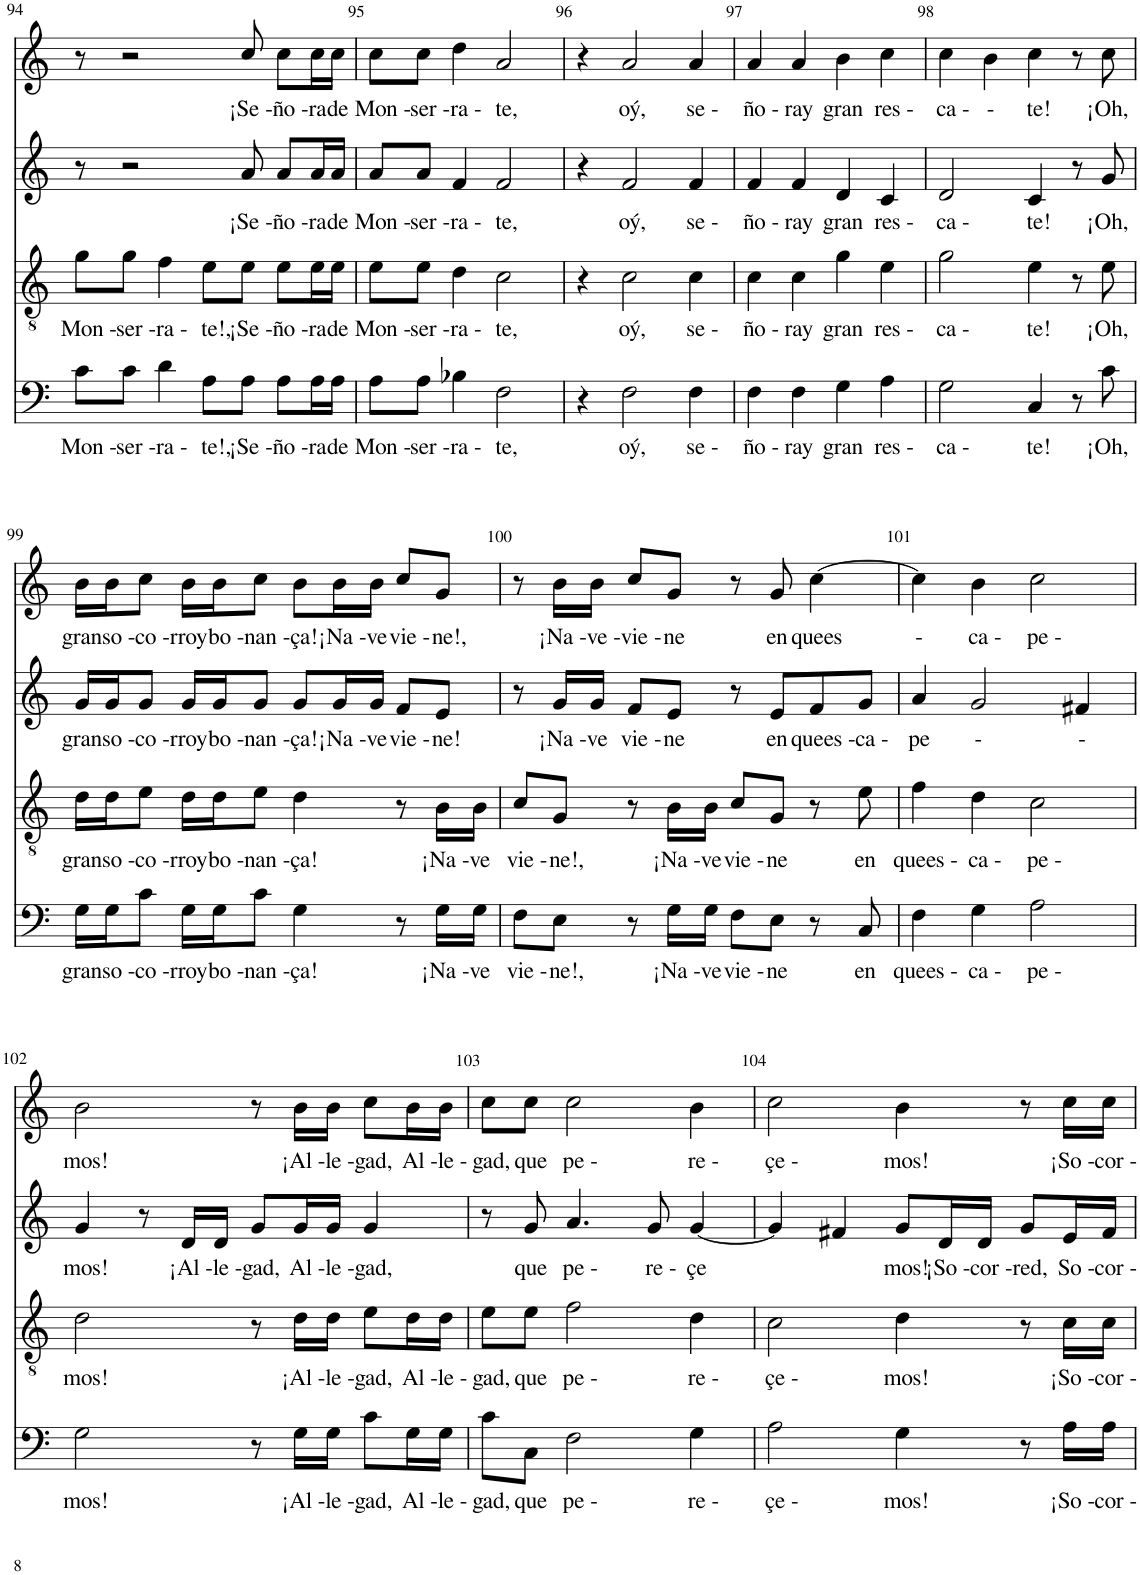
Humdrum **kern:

**kern	**text	**kern	**text	**kern	**text	**kern	**text
*part4	*part4	*part3	*part3	*part2	*part2	*part1	*part1
*staff4	*staff4	*staff3	*staff3	*staff2	*staff2	*staff1	*staff1
*I"Bass	*	*I"Tenor	*	*I"Alto	*	*I"Soprano	*
!!LO:PB:g=z
*clefF4	*	*clefGv2	*	*clefG2	*	*clefG2	*
*	*	*Trd4c7	*	*Trd4c7	*	*	*
*k[]	*	*k[]	*	*k[]	*	*k[]	*
*M4/4	*	*M4/4	*	*M4/4	*	*M4/4	*
=94	=94	=94	=94	=94	=94	=94	=94
!	!LO:LY:b	!	!LO:LY:b	!	!	!	!
8c\L	Mon -	8g\L	Mon -	8r	.	8r	.
!	!LO:LY:b	!	!LO:LY:b	!	!	!	!
8c\J	ser -	8g\J	ser -	2r	.	2r	.
!	!LO:LY:b	!	!LO:LY:b	!	!	!	!
4d\	ra -	4f\	ra -	.	.	.	.
!	!LO:LY:b	!	!LO:LY:b	!	!	!	!
8A\L	te!,	8e\L	te!,	.	.	.	.
!	!LO:LY:b	!	!LO:LY:b	!	!LO:LY:b	!	!LO:LY:b
8A\J	¡Se -	8e\J	¡Se -	8a/	¡Se -	8cc/	¡Se -
!	!LO:LY:b	!	!LO:LY:b	!	!LO:LY:b	!	!LO:LY:b
8A\L	ño -	8e\L	ño -	8a/L	ño -	8cc\L	ño -
!	!LO:LY:b	!	!LO:LY:b	!	!LO:LY:b	!	!LO:LY:b
16A\L	ra	16e\L	ra	16a/L	ra	16cc\L	ra
!	!LO:LY:b	!	!LO:LY:b	!	!LO:LY:b	!	!LO:LY:b
16A\JJ	de	16e\JJ	de	16a/JJ	de	16cc\JJ	de
=95	=95	=95	=95	=95	=95	=95	=95
!	!LO:LY:b	!	!LO:LY:b	!	!LO:LY:b	!	!LO:LY:b
8A\L	Mon -	8e\L	Mon -	8a/L	Mon -	8cc\L	Mon -
!	!LO:LY:b	!	!LO:LY:b	!	!LO:LY:b	!	!LO:LY:b
8A\J	ser -	8e\J	ser -	8a/J	ser -	8cc\J	ser -
!	!LO:LY:b	!	!LO:LY:b	!	!LO:LY:b	!	!LO:LY:b
4B-X\	ra -	4d\	ra -	4f/	ra -	4dd\	ra -
!	!LO:LY:b	!	!LO:LY:b	!	!LO:LY:b	!	!LO:LY:b
2F\	te,	2c\	te,	2f/	te,	2a/	te,
=96	=96	=96	=96	=96	=96	=96	=96
4r	.	4r	.	4r	.	4r	.
!	!LO:LY:b	!	!LO:LY:b	!	!LO:LY:b	!	!LO:LY:b
2F\	oý,	2c\	oý,	2f/	oý,	2a/	oý,
!	!LO:LY:b	!	!LO:LY:b	!	!LO:LY:b	!	!LO:LY:b
4F\	se -	4c\	se -	4f/	se -	4a/	se -
=97	=97	=97	=97	=97	=97	=97	=97
!	!LO:LY:b	!	!LO:LY:b	!	!LO:LY:b	!	!LO:LY:b
4F\	ño -	4c\	ño -	4f/	ño -	4a/	ño -
!	!LO:LY:b	!	!LO:LY:b	!	!LO:LY:b	!	!LO:LY:b
4F\	ray	4c\	ray	4f/	ray	4a/	ray
!	!LO:LY:b	!	!LO:LY:b	!	!LO:LY:b	!	!LO:LY:b
4G\	gran	4g\	gran	4d/	gran	4b\	gran
!	!LO:LY:b	!	!LO:LY:b	!	!LO:LY:b	!	!LO:LY:b
4A\	res -	4e\	res -	4c/	res -	4cc\	res -
=98	=98	=98	=98	=98	=98	=98	=98
!	!LO:LY:b	!	!LO:LY:b	!	!LO:LY:b	!	!LO:LY:b
2G\	ca -	2g\	ca -	2d/	ca -	4cc\	ca -
!	!	!	!	!	!	!	!LO:LY:b
.	.	.	.	.	.	4b\	-
!	!LO:LY:b	!	!LO:LY:b	!	!LO:LY:b	!	!LO:LY:b
4C/	te!	4e\	te!	4c/	te!	4cc\	te!
8r	.	8r	.	8r	.	8r	.
!	!LO:LY:b	!	!LO:LY:b	!	!LO:LY:b	!	!LO:LY:b
8c\	¡Oh,	8e\	¡Oh,	8g/	¡Oh,	8cc\	¡Oh,
!!LO:LB:g=z
=99	=99	=99	=99	=99	=99	=99	=99
!	!LO:LY:b	!	!LO:LY:b	!	!LO:LY:b	!	!LO:LY:b
16G\LL	gran	16d\LL	gran	16g/LL	gran	16b\LL	gran
!	!LO:LY:b	!	!LO:LY:b	!	!LO:LY:b	!	!LO:LY:b
16G\J	so -	16d\J	so -	16g/J	so -	16b\J	so -
!	!LO:LY:b	!	!LO:LY:b	!	!LO:LY:b	!	!LO:LY:b
8c\J	co -	8e\J	co -	8g/J	co -	8cc\J	co -
!	!LO:LY:b	!	!LO:LY:b	!	!LO:LY:b	!	!LO:LY:b
16G\LL	rroy	16d\LL	rroy	16g/LL	rroy	16b\LL	rroy
!	!LO:LY:b	!	!LO:LY:b	!	!LO:LY:b	!	!LO:LY:b
16G\J	bo -	16d\J	bo -	16g/J	bo -	16b\J	bo -
!	!LO:LY:b	!	!LO:LY:b	!	!LO:LY:b	!	!LO:LY:b
8c\J	nan -	8e\J	nan -	8g/J	nan -	8cc\J	nan -
!	!LO:LY:b	!	!LO:LY:b	!	!LO:LY:b	!	!LO:LY:b
4G\	ça!	4d\	ça!	8g/L	ça!	8b\L	ça!
!	!	!	!	!	!LO:LY:b	!	!LO:LY:b
.	.	.	.	16g/L	¡Na -	16b\L	¡Na -
!	!	!	!	!	!LO:LY:b	!	!LO:LY:b
.	.	.	.	16g/JJ	ve	16b\JJ	ve
!	!	!	!	!	!LO:LY:b	!	!LO:LY:b
8r	.	8r	.	8f/L	vie -	8cc/L	vie -
!	!LO:LY:b	!	!LO:LY:b	!	!LO:LY:b	!	!LO:LY:b
16G\LL	¡Na -	16B\LL	¡Na -	8e/J	ne!	8g/J	ne!,
!	!LO:LY:b	!	!LO:LY:b	!	!	!	!
16G\JJ	ve	16B\JJ	ve	.	.	.	.
=100	=100	=100	=100	=100	=100	=100	=100
!	!LO:LY:b	!	!LO:LY:b	!	!	!	!
8F\L	vie -	8c/L	vie -	8r	.	8r	.
!	!LO:LY:b	!	!LO:LY:b	!	!LO:LY:b	!	!LO:LY:b
8E\J	ne!,	8G/J	ne!,	16g/LL	¡Na -	16b\LL	¡Na -
!	!	!	!	!	!LO:LY:b	!	!LO:LY:b
.	.	.	.	16g/JJ	ve	16b\JJ	ve -
!	!	!	!	!	!LO:LY:b	!	!LO:LY:b
8r	.	8r	.	8f/L	vie -	8cc/L	vie -
!	!LO:LY:b	!	!LO:LY:b	!	!LO:LY:b	!	!LO:LY:b
16G\LL	¡Na -	16B\LL	¡Na -	8e/J	ne	8g/J	ne
!	!LO:LY:b	!	!LO:LY:b	!	!	!	!
16G\JJ	ve	16B\JJ	ve	.	.	.	.
!	!LO:LY:b	!	!LO:LY:b	!	!	!	!
8F\L	vie -	8c/L	vie -	8r	.	8r	.
!	!LO:LY:b	!	!LO:LY:b	!	!LO:LY:b	!	!LO:LY:b
8E\J	ne	8G/J	ne	8e/L	en	8g/	en
!	!	!	!	!	!LO:LY:b	!	!LO:LY:b
8r	.	8r	.	8f/	quees -	[4cc\	quees
!	!LO:LY:b	!	!LO:LY:b	!	!LO:LY:b	!	!
8C/	en	8e\	en	8g/J	ca -	.	.
=101	=101	=101	=101	=101	=101	=101	=101
!	!LO:LY:b	!	!LO:LY:b	!	!LO:LY:b	!	!LO:LY:b
4F\	quees -	4f\	quees -	4a/	pe	4cc\]	-
!	!LO:LY:b	!	!LO:LY:b	!	!LO:LY:b	!	!LO:LY:b
4G\	ca -	4d\	ca -	2g/	-	4b\	ca -
!	!LO:LY:b	!	!LO:LY:b	!	!	!	!LO:LY:b
2A\	pe -	2c\	pe -	.	.	2cc\	pe -
!	!	!	!	!	!LO:LY:b	!	!
.	.	.	.	4f#X/	-	.	.
!!LO:LB:g=z
=102	=102	=102	=102	=102	=102	=102	=102
!	!LO:LY:b	!	!LO:LY:b	!	!LO:LY:b	!	!LO:LY:b
2G\	mos!	2d\	mos!	4g/	mos!	2b\	mos!
.	.	.	.	8r	.	.	.
!	!	!	!	!	!LO:LY:b	!	!
.	.	.	.	16d/LL	¡Al -	.	.
!	!	!	!	!	!LO:LY:b	!	!
.	.	.	.	16d/JJ	le -	.	.
!	!	!	!	!	!LO:LY:b	!	!
8r	.	8r	.	8g/L	gad,	8r	.
!	!LO:LY:b	!	!LO:LY:b	!	!LO:LY:b	!	!LO:LY:b
16G\LL	¡Al -	16d\LL	¡Al -	16g/L	Al -	16b\LL	¡Al -
!	!LO:LY:b	!	!LO:LY:b	!	!LO:LY:b	!	!LO:LY:b
16G\JJ	le -	16d\JJ	le -	16g/JJ	le -	16b\JJ	le -
!	!LO:LY:b	!	!LO:LY:b	!	!LO:LY:b	!	!LO:LY:b
8c\L	gad,	8e\L	gad,	4g/	gad,	8cc\L	gad,
!	!LO:LY:b	!	!LO:LY:b	!	!	!	!LO:LY:b
16G\L	Al -	16d\L	Al -	.	.	16b\L	Al -
!	!LO:LY:b	!	!LO:LY:b	!	!	!	!LO:LY:b
16G\JJ	le -	16d\JJ	le -	.	.	16b\JJ	le -
=103	=103	=103	=103	=103	=103	=103	=103
!	!LO:LY:b	!	!LO:LY:b	!	!	!	!LO:LY:b
8c\L	gad,	8e\L	gad,	8r	.	8cc\L	gad,
!	!LO:LY:b	!	!LO:LY:b	!	!LO:LY:b	!	!LO:LY:b
8C\J	que	8e\J	que	8g/	que	8cc\J	que
!	!LO:LY:b	!	!LO:LY:b	!	!LO:LY:b	!	!LO:LY:b
2F\	pe -	2f\	pe -	4.a/	pe -	2cc\	pe -
!	!	!	!	!	!LO:LY:b	!	!
.	.	.	.	8g/	re -	.	.
!	!LO:LY:b	!	!LO:LY:b	!	!LO:LY:b	!	!LO:LY:b
4G\	re -	4d\	re -	[4g/	çe	4b\	re -
=104	=104	=104	=104	=104	=104	=104	=104
!	!LO:LY:b	!	!LO:LY:b	!	!	!	!LO:LY:b
2A\	çe -	2c\	çe -	4g/]	.	2cc\	çe -
.	.	.	.	4f#X/	.	.	.
!	!LO:LY:b	!	!LO:LY:b	!	!LO:LY:b	!	!LO:LY:b
4G\	mos!	4d\	mos!	8g/L	mos!	4b\	mos!
!	!	!	!	!	!LO:LY:b	!	!
.	.	.	.	16d/L	¡So -	.	.
!	!	!	!	!	!LO:LY:b	!	!
.	.	.	.	16d/JJ	cor -	.	.
!	!	!	!	!	!LO:LY:b	!	!
8r	.	8r	.	8g/L	red,	8r	.
!	!LO:LY:b	!	!LO:LY:b	!	!LO:LY:b	!	!LO:LY:b
16A\LL	¡So -	16c\LL	¡So -	16e/L	So -	16cc\LL	¡So -
!	!LO:LY:b	!	!LO:LY:b	!	!LO:LY:b	!	!LO:LY:b
16A\JJ	cor -	16c\JJ	cor -	16f#/JJ	cor -	16cc\JJ	cor -
=	=	=	=	=	=	=	=
*-	*-	*-	*-	*-	*-	*-	*-
